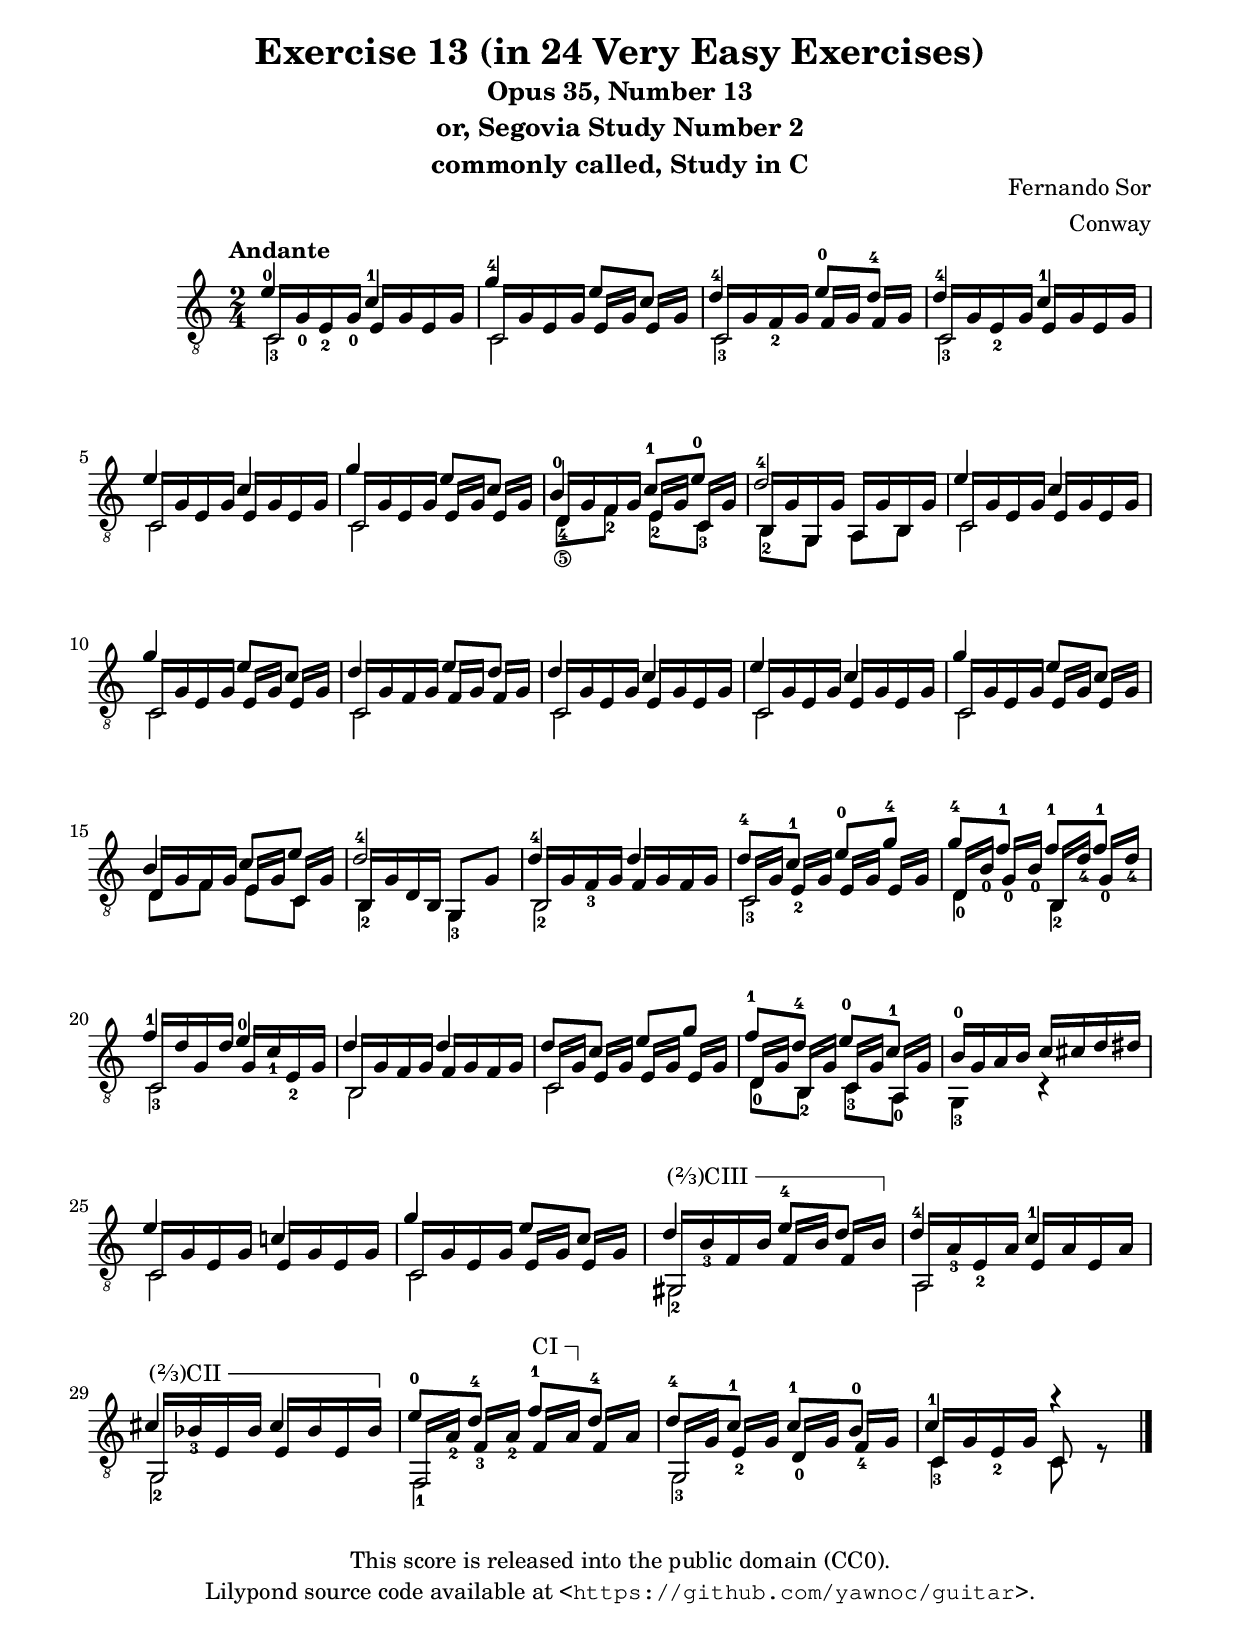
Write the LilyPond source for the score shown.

\version "2.18.2"


%%%%%%%%%%%%%%%%%%%%%%%%%%%%%%%%%%%%%%%%%%%%%%%%%%%%%%%%%%%%%%%%
% General
%%%%%%%%%%%%%%%%%%%%%%%%%%%%%%%%%%%%%%%%%%%%%%%%%%%%%%%%%%%%%%%%

\paper {
  top-margin = 1.5\cm
  left-margin = 1.5\cm
  right-margin = 1.5\cm
  bottom-margin = 1.5\cm
  ragged-last-bottom = ##f
  footnote-separator-markup = \markup { \vspace #1.5 }
}

globalSettings = {
  \accidentalStyle modern
  \compressFullBarRests
  \mergeDifferentlyHeadedOn
  \mergeDifferentlyDottedOn
  \numericTimeSignature
  \pointAndClickOff
  \override TextScript.extra-offset = #'(0 . 0.7)
  \override Score.FootnoteItem.annotation-line = ##f
}

origin-url = "https://github.com/yawnoc/guitar"

\header {
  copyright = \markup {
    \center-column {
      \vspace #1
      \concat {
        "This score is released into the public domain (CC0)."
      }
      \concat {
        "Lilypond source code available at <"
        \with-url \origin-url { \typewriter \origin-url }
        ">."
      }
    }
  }
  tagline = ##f
}

triplet = #(define-music-function
  (parser location music) (ly:music?)
  #{
    \tuplet 3/2 { $music }
  #}
)

tripletDuple = #(define-music-function
  (parser location music) (ly:music?)
  #{
    \tuplet 6/4 { $music }
  #}
)

overrideBeamedStemLengths = #(define-scheme-function
  (parser location lengths) (list?)
  #{
    \override Stem.details.beamed-lengths = $lengths
  #}
)
revertBeamedStemLengths = { \revert Stem.details.beamed-lengths }

overrideBeamVerticalPositions = #(define-scheme-function
  (parser location positions) (pair?)
  #{
    \override Beam.positions = $positions
  #}
)

%%%%%%%%%%%%%%%%%%%%%%%%%%%%%%%%%%%%%%%%%%%%%%%%%%%%%%%%%%%%%%%%
% Semantic bar lines
%%%%%%%%%%%%%%%%%%%%%%%%%%%%%%%%%%%%%%%%%%%%%%%%%%%%%%%%%%%%%%%%

barLineGoto = { \bar "||" }
barLineKeyChange = { \bar "||" }
barLineEnd = { \bar "|." }

%%%%%%%%%%%%%%%%%%%%%%%%%%%%%%%%%%%%%%%%%%%%%%%%%%%%%%%%%%%%%%%%
% Guitar notation
%%%%%%%%%%%%%%%%%%%%%%%%%%%%%%%%%%%%%%%%%%%%%%%%%%%%%%%%%%%%%%%%

stringNumbersAbove = { \set stringNumberOrientations = #'(up) }
stringNumbersBelow = { \set stringNumberOrientations = #'(down) }

fingeringAbove = { \set fingeringOrientations = #'(up) }
fingeringBelow = { \set fingeringOrientations = #'(down) }
fingeringAleft = { \set fingeringOrientations = #'(left) }
fingeringAright = { \set fingeringOrientations = #'(right) }

startGraceMusic = {
  <>(
  \override Fingering.font-size = -6
}
stopGraceMusic = {
  \revert Fingering.font-size
  <>)
}

overrideHorizontalShift = #(define-scheme-function
  (parser location distance) (number?)
  #{
    \override NoteColumn.force-hshift = $distance
  #}
)
revertHorizontalShift = { \revert NoteColumn.force-hshift }

barreSpan = #(define-music-function
  (parser location label offsetPair music)
  (string? (pair? (cons 0 0)) ly:music?)
  (let
    (
      (elements (extract-named-music music '(NoteEvent EventChord)))
    )
    (if
      (pair? elements)
      (let
        (
          (first-element (first elements))
          (last-element (last elements))
        )
        (set!
          (ly:music-property first-element 'articulations)
          (cons
            (make-music 'TextSpanEvent 'span-direction -1)
            (ly:music-property first-element 'articulations)
          )
        )
        (set!
          (ly:music-property last-element 'articulations)
          (cons
            (make-music 'TextSpanEvent 'span-direction 1)
            (ly:music-property last-element 'articulations)
          )
        )
      )
    )
  )
  #{
    \once \override TextSpanner.font-shape = #'upright
    \once \override TextSpanner.style = #'line
    \once \override TextSpanner.extra-offset = #offsetPair
    \once \override TextSpanner.bound-details = #`(
      (left
        (text . ,#{ \markup { \raise #-0.7 { #label \hspace #0.7 }} #})
        (Y . 0)
        (padding . -0.8)
        (attach-dir . -2)
      )
      (right
        (text . ,#{ \markup { \draw-line #'(0 . -1.3) } #}) ;; draw hook
        (Y . 0)
        (padding . -0.5)
        (attach-dir . 2)
      )
    )
    \once \override TextSpanner #'after-line-breaking = #(lambda (grob)
      (let*
        (
          (originalGrob (ly:grob-original grob))
          (splitGrobs (ly:spanner-broken-into originalGrob))
        )
        (if
          (and
            (>= (length splitGrobs) 2)
            (not (eq? (car (last-pair splitGrobs)) grob))
          )
          (begin
            (ly:grob-set-nested-property! grob
              '(bound-details right text)
              #{ \markup { \draw-line #'(0 . 0) } #} ;; suppress draw hook
            )
            (ly:grob-set-property! grob
              'extra-offset
              (cons
                (car offsetPair)
                (+ (cdr offsetPair) 0.7) ;; correction for suppressed hook
              )
            )
            (ly:grob-set-nested-property! grob
              '(bound-details right padding)
              #'-3 ;; increase spanner length
            )
          )
        )
      )
    )
    $music
  #}
)

barre = #(define-scheme-function
  (parser location label) (string?)
  #{
    \markup {
      \center-align {
        \hspace #0.7
        $label
      }
    }
  #}
)

nudgeNextBarre = #(define-scheme-function
  (parser location distance) (number?)
  #{
    \once \override TextScript.X-offset = $distance
  #}
)

position = #(define-scheme-function
  (parser location label) (string?)
  #{
    \markup {
      \center-align {
        \hspace #0.5
        $label
      }
    }
  #}
)

#(define-markup-command
  (markupString layout properties stringNumber) (markup?)
  (interpret-markup layout properties
    #{
      \markup \circle { \bold #stringNumber }
    #}
  )
)

#(define-markup-command
  (resonatesOn layout properties note stringNumber) (markup? markup?)
  (interpret-markup layout properties
    #{
      \markup { #note "resonates on" \markupString #stringNumber }
    #}
  )
)

%%%%%%%%%%%%%%%%%%%%%%%%%%%%%%%%%%%%%%%%%%%%%%%%%%%%%%%%%%%%%%%%
% Goto statements
%%%%%%%%%%%%%%%%%%%%%%%%%%%%%%%%%%%%%%%%%%%%%%%%%%%%%%%%%%%%%%%%

overrideGotoVisibility = {
  \once \override Score.RehearsalMark #'break-visibility = #'#(#t #t #f)
}

makeGotoMark = #(define-scheme-function
  (parser location label) (string?)
  #{
    \mark \markup { \small \italic $label }
  #}
)

simultaneousMarkSeparator = {
  \cadenzaOn
    s1073741824 % stupid, but works
  \cadenzaOff
}

coda = {
  \overrideGotoVisibility
  \mark \markup { \musicglyph #"scripts.coda" }
}

fine = {
  \overrideGotoVisibility
  \makeGotoMark Fine
}

dcAlCoda = {
  \overrideGotoVisibility
  \makeGotoMark "D.C. al Coda"
}

dcAlFine = {
  \overrideGotoVisibility
  \makeGotoMark "D.C. al Fine"
}

toCoda = {
  \overrideGotoVisibility
  \makeGotoMark "to Coda"
}



\header {
  title = "Exercise 13 (in 24 Very Easy Exercises)"
  subtitle = \markup {
    \center-column {
      "Opus 35, Number 13"
      "or, Segovia Study Number 2"
      "commonly called, Study in C"
    }
  }
  composer = "Fernando Sor"
  arranger = "Conway"
}


initialSignatures = {
  \tempo "Andante"
  \clef "treble_8"
  \key c \major
  \time 2/4
}


overrideHorizontalShiftLeftABit = { \overrideHorizontalShift #-0.4 }


highVoiceMusic = {
  
  \globalSettings
  \overrideHorizontalShiftLeftABit
  \fingeringAbove
  
  % Home theme
  \barNumberCheck #1
  \relative c' {
    \shiftOn
    <e-0>4 <c-1> |
    <g'-4>4 e8 c |
    <d-4>4 <e-0>8 <d-4> |
    <d-4>4 <c-1> |
    e4 c |
    g'4 e8 c |
    <b-0>4 <c-1>8 <e-0> |
    <d-4>2 |
  }
  
  % Home theme again
  \barNumberCheck #9
  \relative c' {
    e4 c |
    g'4 e8 c |
    d4 e8 d |
    d4 c |
    e4 c |
    g'4 e8 c |
    b4 c8 e |
    <d-4>2 |
  }
  
  % Away theme
  \barNumberCheck #17
  \relative c' {
    <d-4>4 d |
    <d-4>8 <c-1> <e-0> <g-4> |
    <g-4>8 <f-1> <f-1> <f-1> |
    <f-1>4 <e-0> |
    d4 d |
    d8 c e g |
    <f-1>8 <d-4> <e-0> <c-1> |
    \revertHorizontalShift
    <b-0>16 g a b c cis d dis |
    \overrideHorizontalShiftLeftABit
  }
  
  % Home theme final
  \barNumberCheck #25
  \relative c' {
    e4 c |
    g'4 e8 c |
    d4 <e-4>8 d |
    <d-4>4 <c-1> |
    cis4 cis |
    <e-0>8 <d-4> <f-1> <d-4> |
    <d-4>8 <c-1> <c-1> <b-0> |
    <c-1>4 r4 \barLineEnd
  }
  
}


lowVoiceMusic = {
  
  \globalSettings
  \fingeringBelow
  
  % Home theme
  \barNumberCheck #1
  \relative c {
    c2 |
    c2 |
    c2 |
    c2 |
    c2 |
    c2 |
    d8 f e c |
    b g a b |
  }
  
  % Home theme again
  \barNumberCheck #9
  \relative c {
    c2 |
    c2 |
    c2 |
    c2 |
    c2 |
    c2 |
    d8 f e c |
    b4 g |
  }
  
  % Away theme
  \barNumberCheck #17
  \relative c {
    b2 |
    c2 |
    d4 b |
    c2 |
    b2 |
    c2 |
    d8 b c a |
    <g-3>4 r4 |
  }
  
  % Home theme final
  \barNumberCheck #25
  \relative c {
    c2 |
    c2 |
    gis2 |
    a2 |
    g2 |
    f2 |
    g2 |
    c4 c8 r |
  }
  
}


middleVoiceMusic = {
  
  \globalSettings
  \fingeringBelow
  \stringNumbersBelow
  
  % Home theme
  \barNumberCheck #1
  \relative c {
    \shiftOff
    <c-3>16 <g'-0> <e-2> <g-0> e g e g |
    c, g' e g e[ g] e[ g] |
    <c,-3> g' <f-2> g f[ g] f[ g] |
    <c,-3> g' <e-2> g e g e g |
    c, g' e g e g e g |
    c, g' e g e[ g] e[ g] |
    \once \override Fingering.padding = #0.16
    \once \override StringNumber.padding = #1
    <d-4 \5> g <f-2> g <e-2>[ g] <c,-3>[ g'] |
    <b,-2> g' g, g' a, g' b, g' |
  }
  
  % Home theme again
  \barNumberCheck #9
  \relative c {
    c16 g' e g e g e g |
    c, g' e g e[ g] e[ g] |
    c, g' f g f[ g] f[ g] |
    c, g' e g e g e g |
    c, g' e g e g e g |
    c, g' e g e[ g] e[ g] |
    d g f g e[ g] c,[ g'] |
    <b,-2> g' d b <g-3>8 g' |
  }
  
  \override Fingering.staff-padding = #'()
  % Away theme
  \barNumberCheck #17
  \relative c {
    <b-2>16 g' <f-3> g f g f g |
    <c,-3>[ g'] <e-2>[ g] e[ g] e[ g] |
    <d-0>[ <b'-0>] <g-0>[ <b-0>] <b,-2>[ <d'-4>] <g,-0>[ <d'-4>] |
    <c,-3> d' g, d' g, <c-1> <e,-2> g |
    b, g' f g f g f g |
    c,[ g'] e[ g] e[ g] e[ g] |
    <d-0>[ g] <b,-2>[ g'] <c,-3>[ g'] <a,-0>[ g'] |
    s2 |
  }
  
  % Home theme final
  \barNumberCheck #25
  \relative c {
    c16 g' e g e g e g |
    c, g' e g e[ g] e[ g] |
    \barreSpan "(⅔)CIII" #'(0 . -1) { <gis,-2> <b'-3> f b f[ b] f[ b] } |
    a, <a'-3> <e-2> a e a e a |
    \barreSpan "(⅔)CII" { <g,-2> <bes'-3> e, bes' e, bes' e, bes' } |
    <f,-1>[ <a'-2>] <f-3>[ <a-2>] \barreSpan CI { f[ a] } f[ a] |
    <g,-3>[ g'] <e-2>[ g] <d-0>[ g] <f-4>[ g] |
    <c,-3> g' <e-2> g c,8 s |
  }
  
}


allMusic = {
  \new Staff \with {
    midiInstrument = #"acoustic guitar (nylon)"
  }
  \initialSignatures
  <<
    << \highVoiceMusic >>
      \\
    << \lowVoiceMusic >>
      \\
    << \middleVoiceMusic >>
  >>
}


\score {
  \allMusic
}

\score {
  \allMusic
  \midi { }
}
